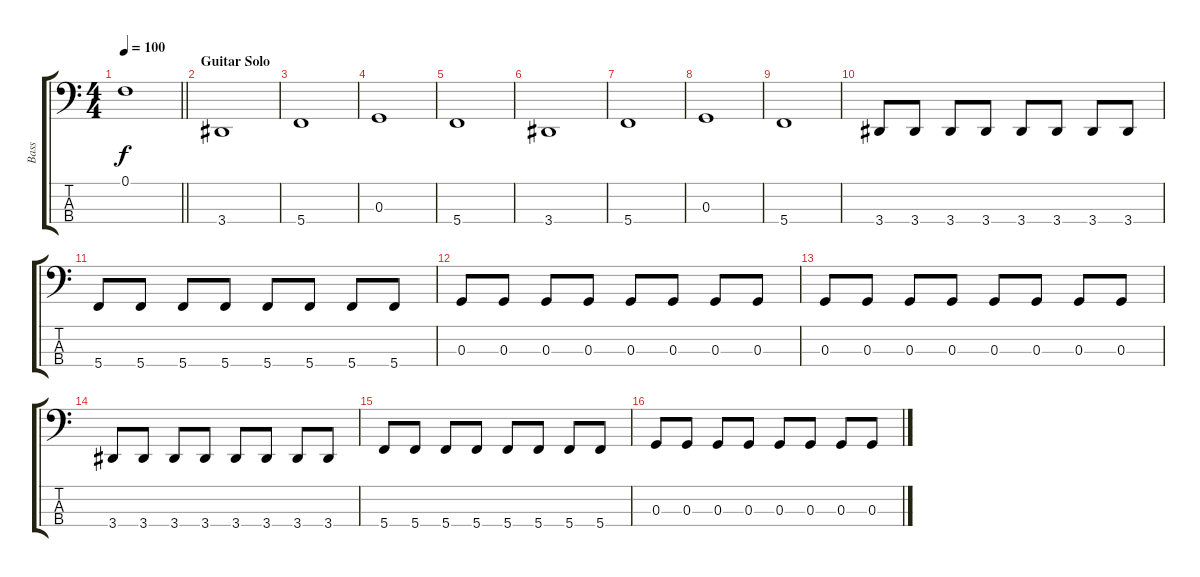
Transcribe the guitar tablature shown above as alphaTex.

\track ("Bass" "Bass") {instrument electricbassfinger}
\staff {score tabs}
\tuning (F2 C2 G1 C1) {hide}
\ts (4 4)
\tempo 100
\clef f4
\barLineRight lightlight
\ks c
0.1.1{dy f} |
\section ("" "Guitar Solo")
3.4.1 |
5.4.1 |
0.3.1 |
5.4.1 |
3.4.1 |
5.4.1 |
0.3.1 |
5.4.1 |
3.4.8 3.4.8 3.4.8 3.4.8 3.4.8 3.4.8 3.4.8 3.4.8 |
5.4.8 5.4.8 5.4.8 5.4.8 5.4.8 5.4.8 5.4.8 5.4.8 |
0.3.8 0.3.8 0.3.8 0.3.8 0.3.8 0.3.8 0.3.8 0.3.8 |
0.3.8 0.3.8 0.3.8 0.3.8 0.3.8 0.3.8 0.3.8 0.3.8 |
3.4.8 3.4.8 3.4.8 3.4.8 3.4.8 3.4.8 3.4.8 3.4.8 |
5.4.8 5.4.8 5.4.8 5.4.8 5.4.8 5.4.8 5.4.8 5.4.8 |
0.3.8 0.3.8 0.3.8 0.3.8 0.3.8 0.3.8 0.3.8 0.3.8
